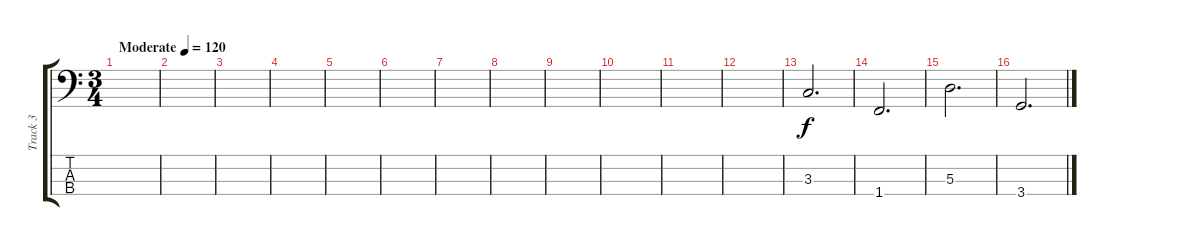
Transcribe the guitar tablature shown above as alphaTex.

\track ("Track 3" "Track 3") {instrument electricbassfinger}
\staff {score tabs}
\tuning (G2 D2 A1 E1) {hide}
\ts (3 4)
\tempo (120 "Moderate")
\clef f4
\ks c
|
|
|
|
|
|
|
|
|
|
|
|
3.3.2{d} |
1.4.2{d} |
5.3.2{d} |
3.4.2{d}
